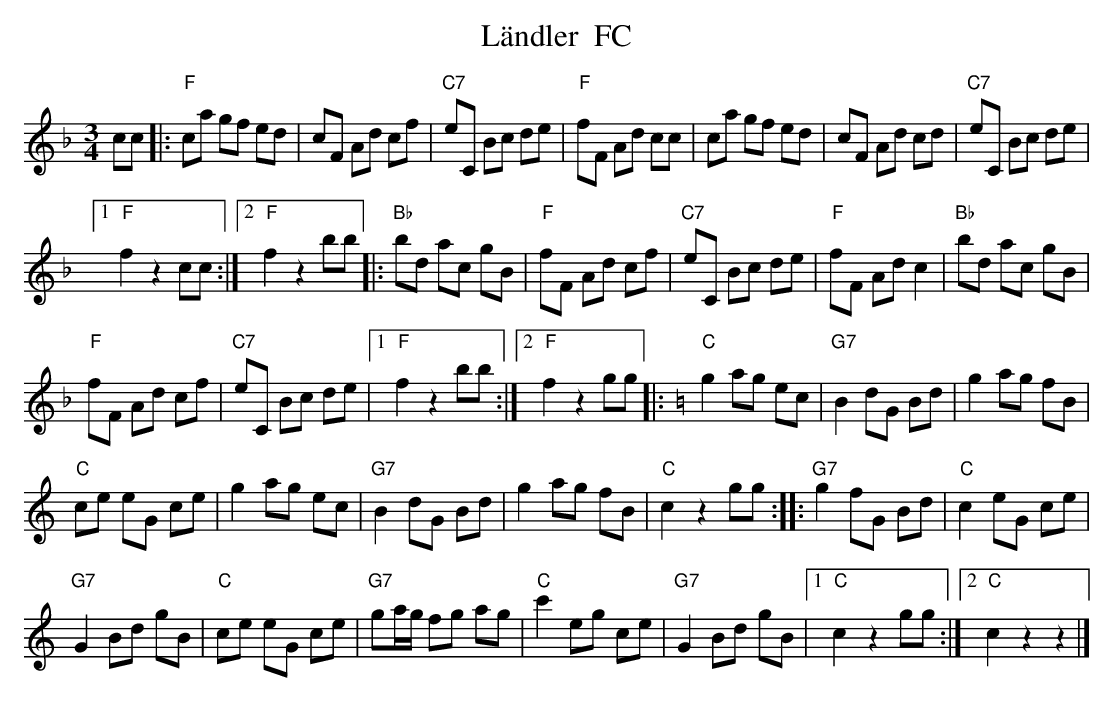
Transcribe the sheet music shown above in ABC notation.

X:1
T: L\"andler  FC
M:3/4
L:1/8
K:F
cc |: "F"ca gf ed | cF Ad cf | "C7"eC Bc de | "F"fF Ad cc | ca gf ed | cF Ad cd | "C7"eC Bc de |1
"F"f2z2cc :|2 "F"f2z2bb |: "Bb"bd ac gB | "F"fF Ad cf | "C7"eC Bc de | "F"fF Ad c2 | "Bb"bd ac gB |
"F"fF Ad cf | "C7"eC Bc de |1 "F"f2z2 bb :|2 "F"f2z2 gg |: [K:C] "C"g2 ag ec | "G7"B2 dG Bd | g2 ag fB |
"C"ce eG ce | g2 ag ec | "G7"B2 dG Bd | g2 ag fB | "C"c2z2gg :: "G7"g2 fG Bd | "C"c2 eG ce |
"G7"G2 Bd gB | "C"ce eG ce | "G7"ga/g/ fg ag | "C"c'2 eg ce | "G7"G2 Bd gB |1 "C"c2z2 gg :|2 "C"c2z2z2 |]
